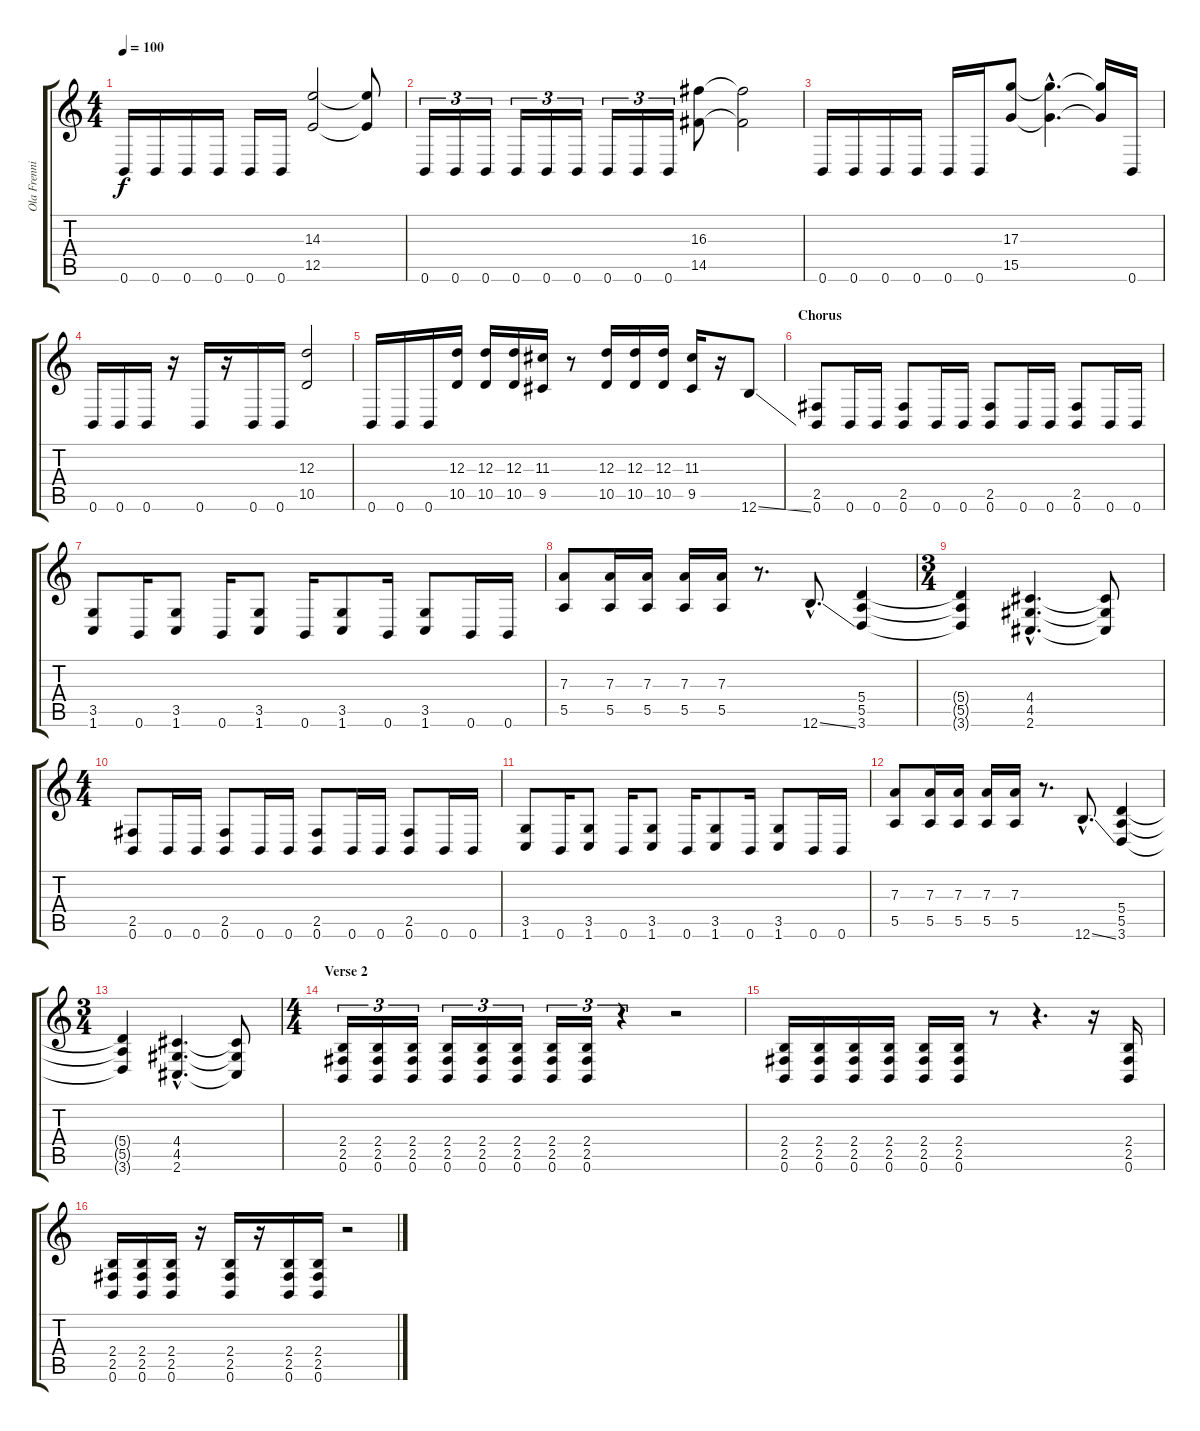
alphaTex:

\track ("Ola Frenning" "Ola Frenni") {instrument overdrivenguitar}
\staff {score tabs}
\tuning (B3 Gb3 D3 A2 E2 B1) {hide}
\ts (4 4)
\tempo 100
\clef g2
\ks c
0.6.16{dy f} 0.6.16 0.6.16 0.6.16 0.6.16 0.6.16 (14.3 12.5).2 (14.3{t} 12.5{t}).8 |
0.6.16{tu (3 2)} 0.6.16{tu (3 2)} 0.6.16{tu (3 2)} 0.6.16{tu (3 2)} 0.6.16{tu (3 2)} 0.6.16{tu (3 2)} 0.6.16{tu (3 2)} 0.6.16{tu (3 2)} 0.6.16{tu (3 2)} (16.3 14.5).8 (16.3{t} 14.5{t}).2 |
0.6.16 0.6.16 0.6.16 0.6.16 0.6.16 0.6.16 (17.3 15.5).8 (17.3{hac t} 15.5{hac t}).4{d} (17.3{t} 15.5{t}).16 0.6.16 |
0.6.16 0.6.16 0.6.16 r.16 0.6.16 r.16 0.6.16 0.6.16 (12.3 10.5).2 |
0.6.16 0.6.16 0.6.16 (12.3 10.5).16 (12.3 10.5).16 (12.3 10.5).16 (11.3 9.5).16 r.8 (12.3 10.5).16 (12.3 10.5).16 (12.3 10.5).16 (11.3 9.5).16 r.16 12.6{ss}.8 |
\section ("" "Chorus")
(2.5 0.6).8 0.6.16 0.6.16 (2.5 0.6).8 0.6.16 0.6.16 (2.5 0.6).8 0.6.16 0.6.16 (2.5 0.6).8 0.6.16 0.6.16 |
(3.5 1.6).8 0.6.16 (3.5 1.6).8 0.6.16 (3.5 1.6).8 0.6.16 (3.5 1.6).8 0.6.16 (3.5 1.6).8 0.6.16 0.6.16 |
(7.3 5.5).8 (7.3 5.5).16 (7.3 5.5).16 (7.3 5.5).16 (7.3 5.5).16 r.8{d} 12.6{ss hac}.8{d} (5.4 5.5 3.6).4 |
\ts (3 4)
(5.4{t} 5.5{t} 3.6{t}).4 (4.4{hac} 4.5{hac} 2.6{hac}).4{d} (4.4{t} 4.5{t} 2.6{t}).8 |
\ts (4 4)
(2.5 0.6).8 0.6.16 0.6.16 (2.5 0.6).8 0.6.16 0.6.16 (2.5 0.6).8 0.6.16 0.6.16 (2.5 0.6).8 0.6.16 0.6.16 |
(3.5 1.6).8 0.6.16 (3.5 1.6).8 0.6.16 (3.5 1.6).8 0.6.16 (3.5 1.6).8 0.6.16 (3.5 1.6).8 0.6.16 0.6.16 |
(7.3 5.5).8 (7.3 5.5).16 (7.3 5.5).16 (7.3 5.5).16 (7.3 5.5).16 r.8{d} 12.6{ss hac}.8{d} (5.4 5.5 3.6).4 |
\ts (3 4)
(5.4{t} 5.5{t} 3.6{t}).4 (4.4{hac} 4.5{hac} 2.6{hac}).4{d} (4.4{t} 4.5{t} 2.6{t}).8 |
\ts (4 4)
\section ("" "Verse 2")
(2.4 2.5 0.6).16{tu (3 2)} (2.4 2.5 0.6).16{tu (3 2)} (2.4 2.5 0.6).16{tu (3 2)} (2.4 2.5 0.6).16{tu (3 2)} (2.4 2.5 0.6).16{tu (3 2)} (2.4 2.5 0.6).16{tu (3 2)} (2.4 2.5 0.6).16{tu (3 2)} (2.4 2.5 0.6).16{tu (3 2)} r.4{tu (3 2)} r.2 |
(2.4 2.5 0.6).16 (2.4 2.5 0.6).16 (2.4 2.5 0.6).16 (2.4 2.5 0.6).16 (2.4 2.5 0.6).16 (2.4 2.5 0.6).16 r.8 r.4{d} r.16 (2.4 2.5 0.6).16 |
(2.4 2.5 0.6).16 (2.4 2.5 0.6).16 (2.4 2.5 0.6).16 r.16 (2.4 2.5 0.6).16 r.16 (2.4 2.5 0.6).16 (2.4 2.5 0.6).16 r.2
